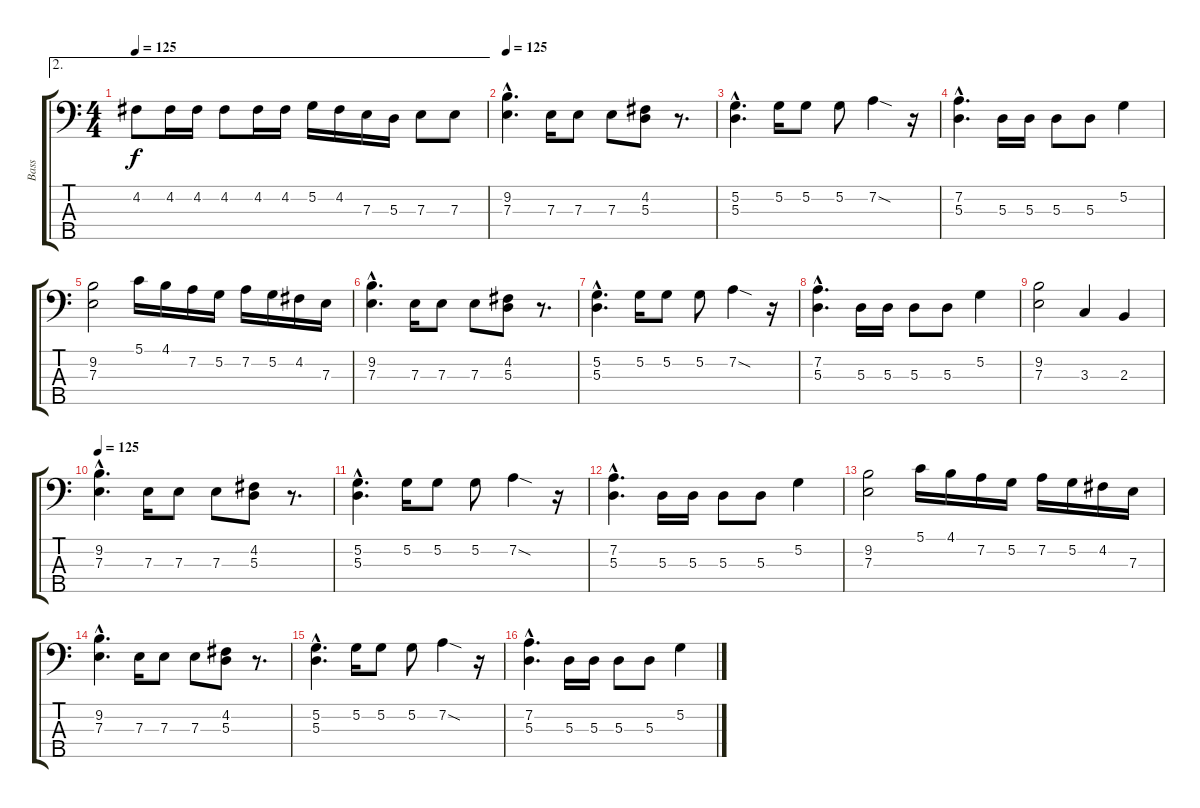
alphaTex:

\track ("Bass" "Bass") {instrument electricbassfinger}
\staff {score tabs}
\tuning (G2 D2 A1 E1 B0) {hide}
\ae 2
\ts (4 4)
\tempo 125
\clef f4
\ks c
4.2.8{dy f} 4.2.16 4.2.16 4.2.8 4.2.16 4.2.16 5.2.16 4.2.16 7.3.16 5.3.16 7.3.8 7.3.8 |
\tempo 125
(9.2{hac} 7.3{hac}).4{d} 7.3.16 7.3.8 7.3.8 (4.2 5.3).8 r.8{d} |
(5.2{hac} 5.3{hac}).4{d} 5.2.16 5.2.8 5.2.8 7.2{sod}.4 r.16 |
(7.2{hac} 5.3{hac}).4{d} 5.3.16 5.3.16 5.3.8 5.3.8 5.2.4 |
(9.2 7.3).2 5.1.16 4.1.16 7.2.16 5.2.16 7.2.16 5.2.16 4.2.16 7.3.16 |
(9.2{hac} 7.3{hac}).4{d} 7.3.16 7.3.8 7.3.8 (4.2 5.3).8 r.8{d} |
(5.2{hac} 5.3{hac}).4{d} 5.2.16 5.2.8 5.2.8 7.2{sod}.4 r.16 |
(7.2{hac} 5.3{hac}).4{d} 5.3.16 5.3.16 5.3.8 5.3.8 5.2.4 |
(9.2 7.3).2 3.3.4 2.3.4 |
\tempo 125
(9.2{hac} 7.3{hac}).4{d} 7.3.16 7.3.8 7.3.8 (4.2 5.3).8 r.8{d} |
(5.2{hac} 5.3{hac}).4{d} 5.2.16 5.2.8 5.2.8 7.2{sod}.4 r.16 |
(7.2{hac} 5.3{hac}).4{d} 5.3.16 5.3.16 5.3.8 5.3.8 5.2.4 |
(9.2 7.3).2 5.1.16 4.1.16 7.2.16 5.2.16 7.2.16 5.2.16 4.2.16 7.3.16 |
(9.2{hac} 7.3{hac}).4{d} 7.3.16 7.3.8 7.3.8 (4.2 5.3).8 r.8{d} |
(5.2{hac} 5.3{hac}).4{d} 5.2.16 5.2.8 5.2.8 7.2{sod}.4 r.16 |
(7.2{hac} 5.3{hac}).4{d} 5.3.16 5.3.16 5.3.8 5.3.8 5.2.4
